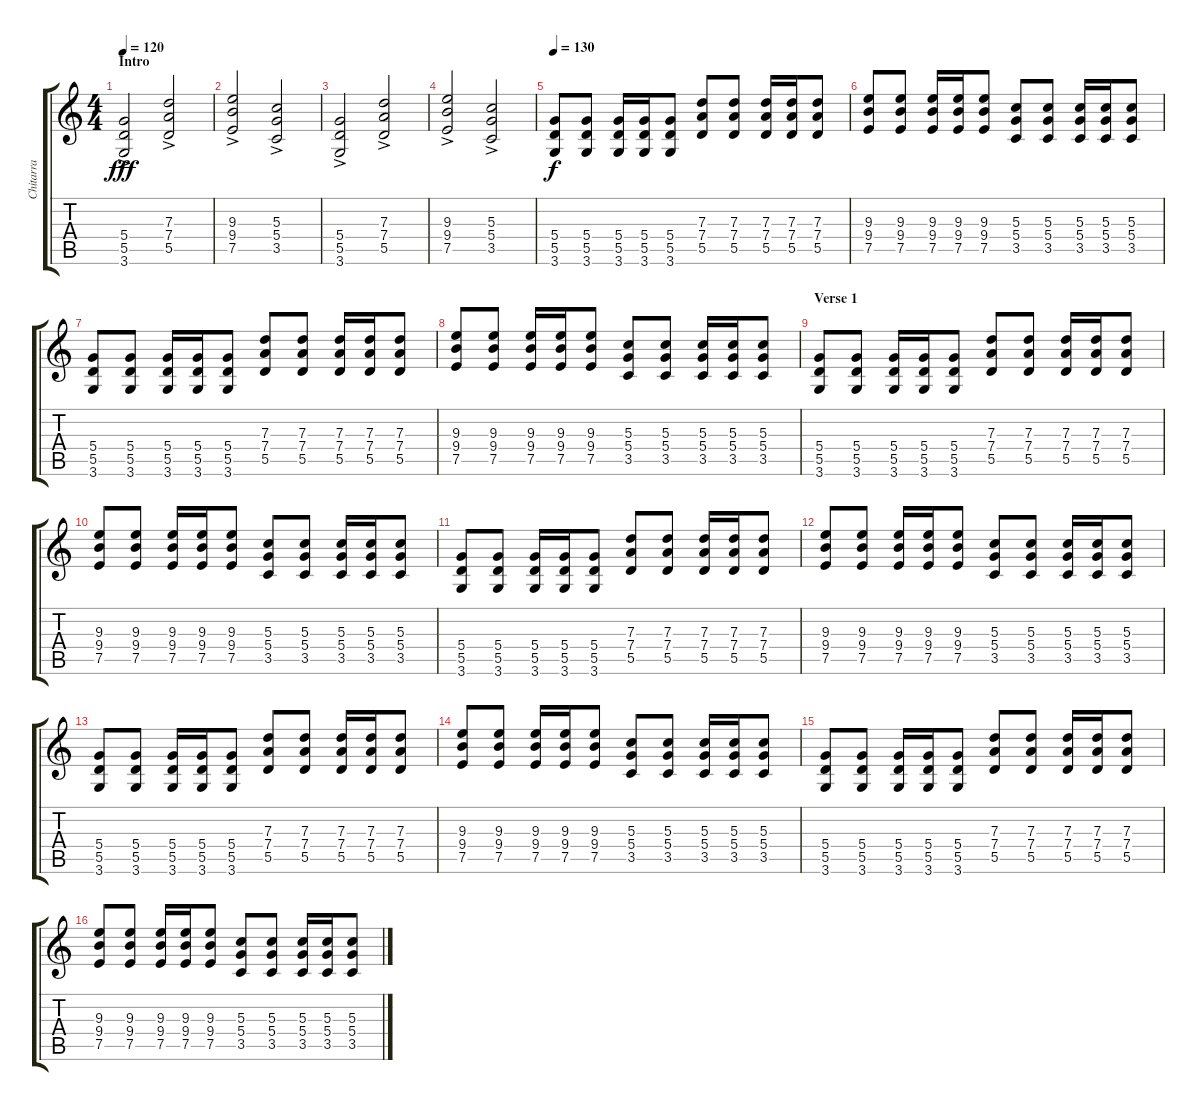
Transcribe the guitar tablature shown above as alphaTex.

\track ("Chitarra" "Chitarra") {instrument distortionguitar}
\staff {score tabs}
\tuning (E4 B3 G3 D3 A2 E2) {hide}
\ts (4 4)
\section ("" "Intro")
\tempo 120
\clef g2
\ks c
(5.4{ac} 5.5{ac} 3.6{ac}).2{dy fff instrument distortionguitar} (7.3{ac} 7.4{ac} 5.5{ac}).2 |
(9.3{ac} 9.4{ac} 7.5{ac}).2 (5.3{ac} 5.4{ac} 3.5{ac}).2 |
(5.4{ac} 5.5{ac} 3.6{ac}).2 (7.3{ac} 7.4{ac} 5.5{ac}).2 |
(9.3{ac} 9.4{ac} 7.5{ac}).2 (5.3{ac} 5.4{ac} 3.5{ac}).2 |
\tempo 130
(5.4 5.5 3.6).8{dy f} (5.4 5.5 3.6).8 (5.4 5.5 3.6).16 (5.4 5.5 3.6).16 (5.4 5.5 3.6).8 (7.3 7.4 5.5).8 (7.3 7.4 5.5).8 (7.3 7.4 5.5).16 (7.3 7.4 5.5).16 (7.3 7.4 5.5).8 |
(9.3 9.4 7.5).8 (9.3 9.4 7.5).8 (9.3 9.4 7.5).16 (9.3 9.4 7.5).16 (9.3 9.4 7.5).8 (5.3 5.4 3.5).8 (5.3 5.4 3.5).8 (5.3 5.4 3.5).16 (5.3 5.4 3.5).16 (5.3 5.4 3.5).8 |
(5.4 5.5 3.6).8 (5.4 5.5 3.6).8 (5.4 5.5 3.6).16 (5.4 5.5 3.6).16 (5.4 5.5 3.6).8 (7.3 7.4 5.5).8 (7.3 7.4 5.5).8 (7.3 7.4 5.5).16 (7.3 7.4 5.5).16 (7.3 7.4 5.5).8 |
(9.3 9.4 7.5).8 (9.3 9.4 7.5).8 (9.3 9.4 7.5).16 (9.3 9.4 7.5).16 (9.3 9.4 7.5).8 (5.3 5.4 3.5).8 (5.3 5.4 3.5).8 (5.3 5.4 3.5).16 (5.3 5.4 3.5).16 (5.3 5.4 3.5).8 |
\section ("" "Verse 1")
(5.4 5.5 3.6).8 (5.4 5.5 3.6).8 (5.4 5.5 3.6).16 (5.4 5.5 3.6).16 (5.4 5.5 3.6).8 (7.3 7.4 5.5).8 (7.3 7.4 5.5).8 (7.3 7.4 5.5).16 (7.3 7.4 5.5).16 (7.3 7.4 5.5).8 |
(9.3 9.4 7.5).8 (9.3 9.4 7.5).8 (9.3 9.4 7.5).16 (9.3 9.4 7.5).16 (9.3 9.4 7.5).8 (5.3 5.4 3.5).8 (5.3 5.4 3.5).8 (5.3 5.4 3.5).16 (5.3 5.4 3.5).16 (5.3 5.4 3.5).8 |
(5.4 5.5 3.6).8 (5.4 5.5 3.6).8 (5.4 5.5 3.6).16 (5.4 5.5 3.6).16 (5.4 5.5 3.6).8 (7.3 7.4 5.5).8 (7.3 7.4 5.5).8 (7.3 7.4 5.5).16 (7.3 7.4 5.5).16 (7.3 7.4 5.5).8 |
(9.3 9.4 7.5).8 (9.3 9.4 7.5).8 (9.3 9.4 7.5).16 (9.3 9.4 7.5).16 (9.3 9.4 7.5).8 (5.3 5.4 3.5).8 (5.3 5.4 3.5).8 (5.3 5.4 3.5).16 (5.3 5.4 3.5).16 (5.3 5.4 3.5).8 |
(5.4 5.5 3.6).8 (5.4 5.5 3.6).8 (5.4 5.5 3.6).16 (5.4 5.5 3.6).16 (5.4 5.5 3.6).8 (7.3 7.4 5.5).8 (7.3 7.4 5.5).8 (7.3 7.4 5.5).16 (7.3 7.4 5.5).16 (7.3 7.4 5.5).8 |
(9.3 9.4 7.5).8 (9.3 9.4 7.5).8 (9.3 9.4 7.5).16 (9.3 9.4 7.5).16 (9.3 9.4 7.5).8 (5.3 5.4 3.5).8 (5.3 5.4 3.5).8 (5.3 5.4 3.5).16 (5.3 5.4 3.5).16 (5.3 5.4 3.5).8 |
(5.4 5.5 3.6).8 (5.4 5.5 3.6).8 (5.4 5.5 3.6).16 (5.4 5.5 3.6).16 (5.4 5.5 3.6).8 (7.3 7.4 5.5).8 (7.3 7.4 5.5).8 (7.3 7.4 5.5).16 (7.3 7.4 5.5).16 (7.3 7.4 5.5).8 |
(9.3 9.4 7.5).8 (9.3 9.4 7.5).8 (9.3 9.4 7.5).16 (9.3 9.4 7.5).16 (9.3 9.4 7.5).8 (5.3 5.4 3.5).8 (5.3 5.4 3.5).8 (5.3 5.4 3.5).16 (5.3 5.4 3.5).16 (5.3 5.4 3.5).8
